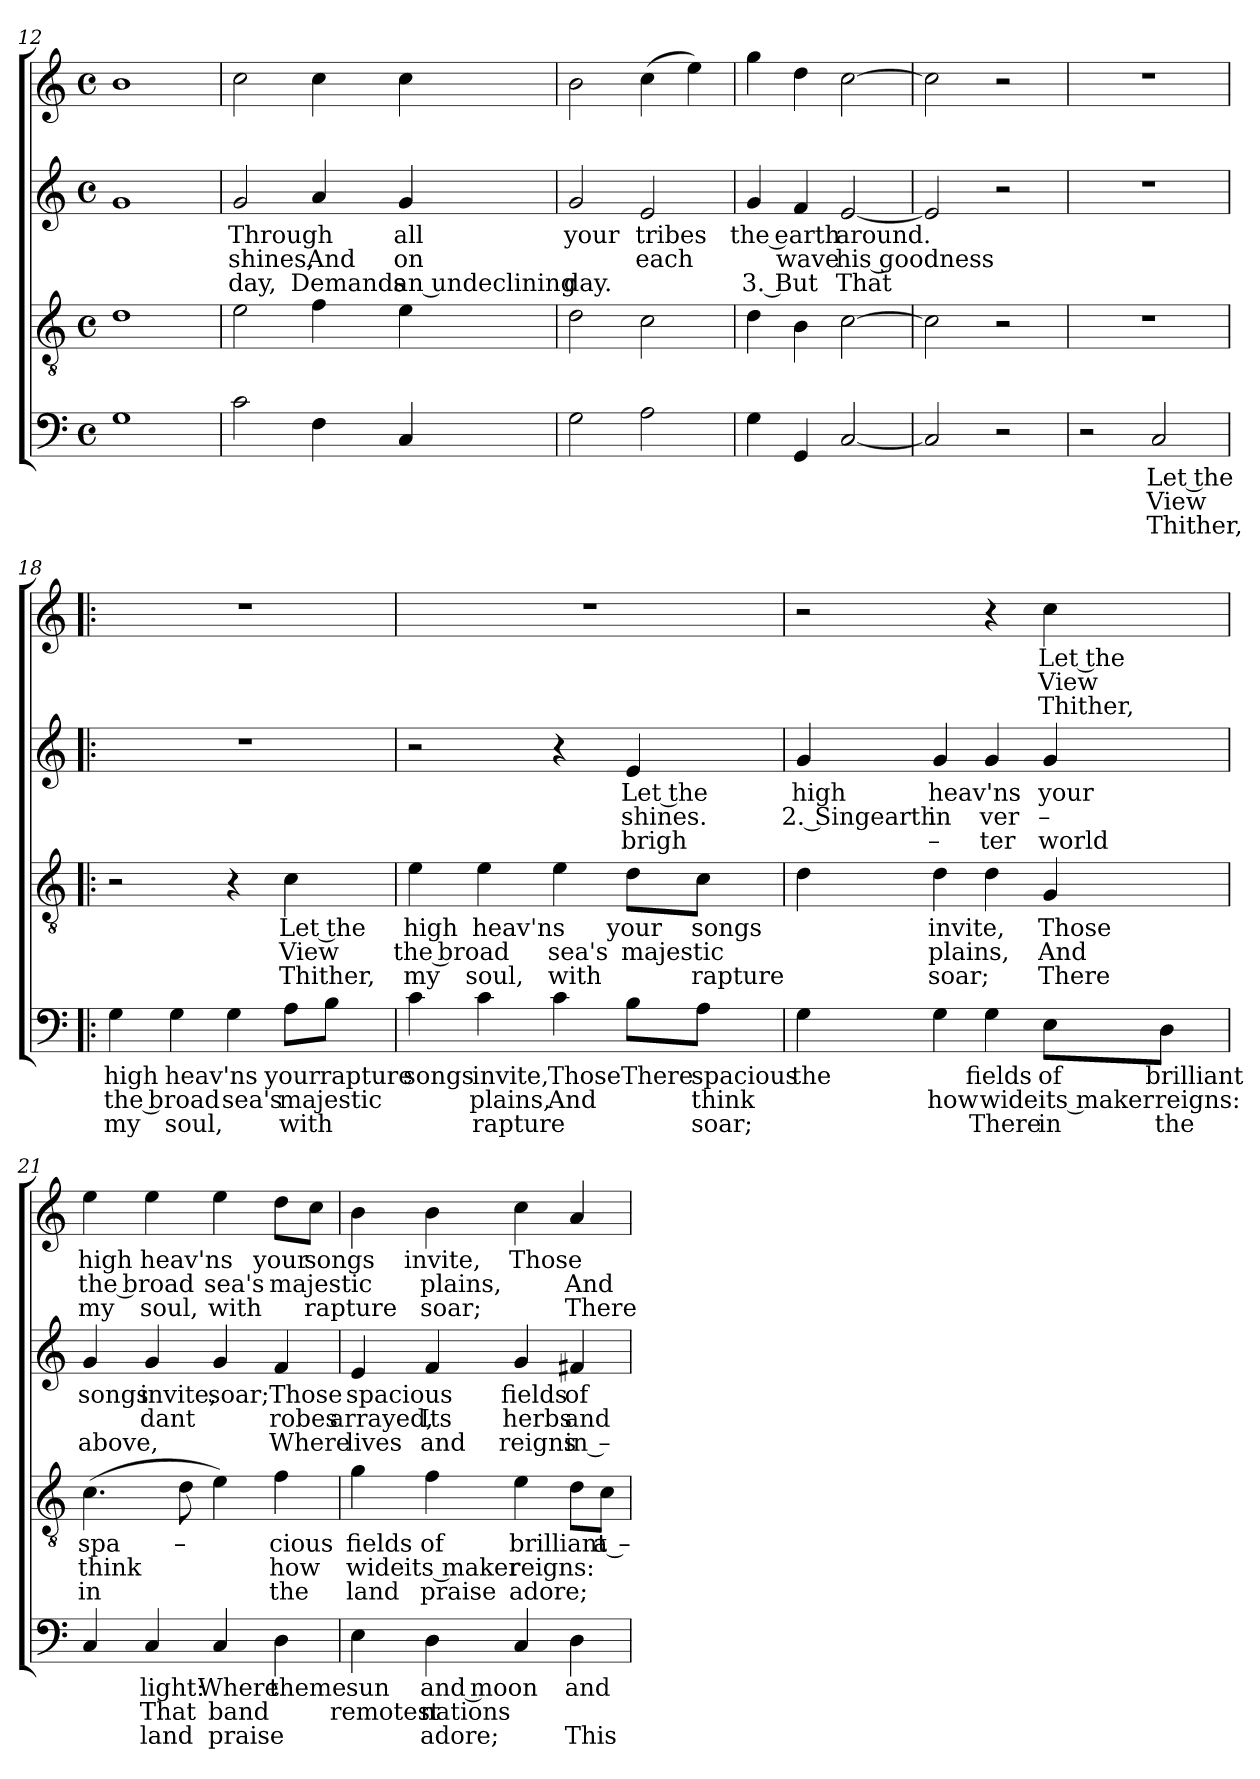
**kern	**text	**text	**text	**kern	**text	**text	**text	**kern	**text	**text	**text	**kern	**text	**text	**text
*part4	*part4	*part4	*part4	*part3	*part3	*part3	*part3	*part2	*part2	*part2	*part2	*part1	*part1	*part1	*part1
*staff4	*staff4	*staff4	*staff4	*staff3	*staff3	*staff3	*staff3	*staff2	*staff2	*staff2	*staff2	*staff1	*staff1	*staff1	*staff1
*clefF4	*	*	*	*clefGv2	*	*	*	*clefG2	*	*	*	*clefG2	*	*	*
*k[]	*	*	*	*k[]	*	*	*	*k[]	*	*	*	*k[]	*	*	*
*C:	*	*	*	*C:	*	*	*	*C:	*	*	*	*C:	*	*	*
*M4/4	*	*	*	*M4/4	*	*	*	*M4/4	*	*	*	*M4/4	*	*	*
*met(c)	*	*	*	*met(c)	*	*	*	*met(c)	*	*	*	*met(c)	*	*	*
=12	=12	=12	=12	=12	=12	=12	=12	=12	=12	=12	=12	=12	=12	=12	=12
1G	.	.	.	1d	.	.	.	1g	.	.	.	1b	.	.	.
!!LO:LB:g=z
=13	=13	=13	=13	=13	=13	=13	=13	=13	=13	=13	=13	=13	=13	=13	=13
!	!	!	!	!LO:N:head=open	!	!	!	!	!LO:LY:b	!LO:LY:b	!LO:LY:b	!	!	!	!
2c\	.	.	.	2e\	.	.	.	2g/	Through	shines,	day,	2cc\	.	.	.
!LO:N:head=solid	!	!	!	!LO:N:head=solid	!	!	!	!LO:N:head=solid	!	!LO:LY:b	!LO:LY:b	!LO:N:head=solid	!	!	!
4F\	.	.	.	4f\	.	.	.	4a/	.	And	Demands	4cc\	.	.	.
!LO:N:head=solid	!	!	!	!LO:N:head=solid	!	!	!	!	!LO:LY:b	!LO:LY:b	!LO:LY:b	!LO:N:head=solid	!	!	!
4C/	.	.	.	4e\	.	.	.	4g/	all	on	an undeclining	4cc\	.	.	.
=14	=14	=14	=14	=14	=14	=14	=14	=14	=14	=14	=14	=14	=14	=14	=14
!	!	!	!	!	!	!	!	!	!LO:LY:b	!	!LO:LY:b	!LO:N:head=open	!	!	!
2G\	.	.	.	2d\	.	.	.	2g/	your	.	day.	2b\	.	.	.
!LO:N:head=open	!	!	!	!	!	!	!	!LO:N:head=open	!LO:LY:b	!LO:LY:b	!	!LO:N:head=solid	!	!	!
2A\	.	.	.	2c\	.	.	.	2e/	tribes	each	.	(>4cc\	.	.	.
!	!	!	!	!	!	!	!	!	!	!	!	!LO:N:head=solid	!	!	!
.	.	.	.	.	.	.	.	.	.	.	.	4ee\)	.	.	.
=15	=15	=15	=15	=15	=15	=15	=15	=15	=15	=15	=15	=15	=15	=15	=15
!	!	!	!	!	!	!	!	!	!LO:LY:b:rj	!	!LO:LY:b:rj	!	!	!	!
4G\	.	.	.	4d\	.	.	.	4g/	the earth	.	3. But	4gg>\	.	.	.
!	!	!	!	!LO:N:head=solid	!	!	!	!LO:N:head=solid	!	!LO:LY:b	!	!	!	!	!
4GG/	.	.	.	4B\	.	.	.	4f/	.	wave	.	4dd\	.	.	.
!	!	!	!	!	!	!	!	!LO:N:head=open	!LO:LY:b	!LO:LY:b	!LO:LY:b	!	!	!	!
[<2C/	.	.	.	[>2c\	.	.	.	[>2e/	around.	his goodness	That	[>2cc\	.	.	.
=16	=16	=16	=16	=16	=16	=16	=16	=16	=16	=16	=16	=16	=16	=16	=16
!	!	!	!	!	!	!	!	!LO:N:head=open	!	!	!	!	!	!	!
2C/]	.	.	.	2c\]	.	.	.	2e/]	.	.	.	2cc\]	.	.	.
2r	.	.	.	2r	.	.	.	2r	.	.	.	2r	.	.	.
=17	=17	=17	=17	=17	=17	=17	=17	=17	=17	=17	=17	=17	=17	=17	=17
2r	.	.	.	1r	.	.	.	1r	.	.	.	1r	.	.	.
!	!LO:LY:b	!LO:LY:b	!LO:LY:b	!	!	!	!	!	!	!	!	!	!	!	!
2C/	Let the	View	Thither,	.	.	.	.	.	.	.	.	.	.	.	.
=18!|:	=18!|:	=18!|:	=18!|:	=18!|:	=18!|:	=18!|:	=18!|:	=18!|:	=18!|:	=18!|:	=18!|:	=18!|:	=18!|:	=18!|:	=18!|:
!	!LO:LY:b	!LO:LY:b	!LO:LY:b	!	!	!	!	!	!	!	!	!	!	!	!
4G\	high	the broad	my	2r	.	.	.	1r	.	.	.	1r	.	.	.
!	!LO:LY:b	!	!LO:LY:b	!	!	!	!	!	!	!	!	!	!	!	!
4G\	heav'ns	.	soul,	.	.	.	.	.	.	.	.	.	.	.	.
!	!	!LO:LY:b	!	!	!	!	!	!	!	!	!	!	!	!	!
4G\	.	sea's	.	4r	.	.	.	.	.	.	.	.	.	.	.
!LO:N:head=solid	!LO:LY:b	!LO:LY:b	!LO:LY:b	!LO:N:head=solid	!LO:LY:b	!LO:LY:b	!LO:LY:b	!	!	!	!	!	!	!	!
8A\L	your	majestic	with	4c\	Let the	View	Thither,	.	.	.	.	.	.	.	.
!LO:N:head=solid	!LO:LY:b	!	!	!	!	!	!	!	!	!	!	!	!	!	!
8B\J	rapture	.	.	.	.	.	.	.	.	.	.	.	.	.	.
=19	=19	=19	=19	=19	=19	=19	=19	=19	=19	=19	=19	=19	=19	=19	=19
!LO:N:head=solid	!LO:LY:b	!	!	!LO:N:head=solid	!LO:LY:b	!LO:LY:b	!LO:LY:b	!	!	!	!	!	!	!	!
4c\	songs	.	.	4e\	high	the broad	my	2r	.	.	.	1r	.	.	.
!LO:N:head=solid	!LO:LY:b	!LO:LY:b	!LO:LY:b	!LO:N:head=solid	!LO:LY:b	!	!LO:LY:b	!	!	!	!	!	!	!	!
4c\	invite,	plains,	rapture	4e\	heav'ns	.	soul,	.	.	.	.	.	.	.	.
!LO:N:head=solid	!LO:LY:b	!LO:LY:b	!	!LO:N:head=solid	!	!LO:LY:b	!LO:LY:b	!	!	!	!	!	!	!	!
4c\	Those	And	.	4e\	.	sea's	with	4r	.	.	.	.	.	.	.
!LO:N:head=solid	!LO:LY:b	!	!	!	!LO:LY:b	!LO:LY:b	!	!LO:N:head=solid	!LO:LY:b	!LO:LY:b	!LO:LY:b	!	!	!	!
8B\L	There	.	.	8d\L	your	majestic	.	4e/	Let the	shines.	brigh	.	.	.	.
!LO:N:head=solid	!LO:LY:b	!LO:LY:b	!LO:LY:b	!LO:N:head=solid	!LO:LY:b	!	!LO:LY:b	!	!	!	!	!	!	!	!
8A\J	spacious	think	soar;	8c\J	songs	.	rapture	.	.	.	.	.	.	.	.
=20	=20	=20	=20	=20	=20	=20	=20	=20	=20	=20	=20	=20	=20	=20	=20
!	!LO:LY:b	!	!	!	!	!	!	!	!LO:LY:b	!LO:LY:b	!	!	!	!	!
4G\	the	.	.	4d\	.	.	.	4g/	high	2. Singearth	.	2r	.	.	.
!	!	!LO:LY:b	!	!	!LO:LY:b	!LO:LY:b	!LO:LY:b	!	!LO:LY:b	!LO:LY:b	!LO:LY:b	!	!	!	!
4G\	.	how	.	4d\	invite,	plains,	soar;	4g/	heav'ns	in	–	.	.	.	.
!	!LO:LY:b	!LO:LY:b	!LO:LY:b	!	!	!	!	!	!	!LO:LY:b	!LO:LY:b	!	!	!	!
4G\	fields	wide	There	4d\	.	.	.	4g/	.	ver	ter	4r	.	.	.
!LO:N:head=solid	!LO:LY:b	!LO:LY:b	!LO:LY:b	!	!LO:LY:b	!LO:LY:b	!LO:LY:b	!	!LO:LY:b	!LO:LY:b	!LO:LY:b	!LO:N:head=solid	!LO:LY:b	!LO:LY:b	!LO:LY:b
8E\L	of	its maker	in	4G/	Those	And	There	4g/	your	–	world	4cc\	Let the	View	Thither,
!	!LO:LY:b	!LO:LY:b	!LO:LY:b	!	!	!	!	!	!	!	!	!	!	!	!
8D\J	brilliant	reigns:	the	.	.	.	.	.	.	.	.	.	.	.	.
=21	=21	=21	=21	=21	=21	=21	=21	=21	=21	=21	=21	=21	=21	=21	=21
!LO:N:head=solid	!	!	!	!LO:N:head=solid	!LO:LY:b	!LO:LY:b	!LO:LY:b	!	!LO:LY:b	!	!LO:LY:b	!LO:N:head=solid	!LO:LY:b	!LO:LY:b	!LO:LY:b
4C/	.	.	.	(>4.c\	spa	think	in	4g/	songs	.	above,	4ee\	high	the broad	my
!LO:N:head=solid	!LO:LY:b	!LO:LY:b	!LO:LY:b	!	!	!	!	!	!LO:LY:b	!LO:LY:b	!	!LO:N:head=solid	!LO:LY:b	!	!LO:LY:b
4C/	light:	That	land	.	.	.	.	4g/	invite,	dant	.	4ee\	heav'ns	.	soul,
!	!	!	!	!	!LO:LY:b:rj	!	!	!	!	!	!	!	!	!	!
.	.	.	.	8d\	–	.	.	.	.	.	.	.	.	.	.
!LO:N:head=solid	!LO:LY:b	!LO:LY:b	!LO:LY:b	!LO:N:head=solid	!	!	!	!	!LO:LY:b	!	!	!LO:N:head=solid	!	!LO:LY:b	!LO:LY:b
4C/	Where	band	praise	4e\)	.	.	.	4g/	soar;	.	.	4ee\	.	sea's	with
!	!LO:LY:b	!	!	!LO:N:head=solid	!LO:LY:b	!LO:LY:b	!LO:LY:b	!LO:N:head=solid	!LO:LY:b	!LO:LY:b	!LO:LY:b	!	!LO:LY:b	!LO:LY:b	!
4D\	theme	.	.	4f\	cious	how	the	4f/	Those	robes	Where	8dd\L	your	majestic	.
!	!	!	!	!	!	!	!	!	!	!	!	!LO:N:head=solid	!LO:LY:b	!	!LO:LY:b
.	.	.	.	.	.	.	.	.	.	.	.	8cc\J	songs	.	rapture
=22	=22	=22	=22	=22	=22	=22	=22	=22	=22	=22	=22	=22	=22	=22	=22
!LO:N:head=solid	!LO:LY:b	!LO:LY:b	!	!	!LO:LY:b	!LO:LY:b	!LO:LY:b	!LO:N:head=solid	!LO:LY:b	!LO:LY:b	!LO:LY:b	!LO:N:head=solid	!	!	!
4E\	sun	remotest	.	4g\	fields	wide	land	4e/	spacious	arrayed,	lives	4b\	.	.	.
!	!LO:LY:b:rj	!LO:LY:b:rj	!LO:LY:b:rj	!LO:N:head=solid	!LO:LY:b	!LO:LY:b	!LO:LY:b	!LO:N:head=solid	!	!LO:LY:b	!LO:LY:b	!LO:N:head=solid	!LO:LY:b	!LO:LY:b	!LO:LY:b
4D\	and moon	nations	adore;	4f\	of	its maker	praise	4f/	.	Its	and	4b\	invite,	plains,	soar;
!LO:N:head=solid	!	!	!	!LO:N:head=solid	!LO:LY:b	!LO:LY:b	!LO:LY:b	!	!LO:LY:b	!LO:LY:b	!LO:LY:b	!LO:N:head=solid	!LO:LY:b	!	!
4C/	.	.	.	4e\	brilliant	reigns:	adore;	4g/	fields	herbs	reigns	4cc\	Those	.	.
!	!LO:LY:b	!	!LO:LY:b	!	!	!	!	!LO:N:head=solid	!LO:LY:b	!LO:LY:b	!LO:LY:b	!LO:N:head=solid	!	!LO:LY:b	!LO:LY:b
4D\	and	.	This	8d\L	.	.	.	4f#X/	of	and	in –	4a/	.	And	There
!	!	!	!	!LO:N:head=solid	!LO:LY:b:rj	!	!	!	!	!	!	!	!	!	!
.	.	.	.	8c\J	a –	.	.	.	.	.	.	.	.	.	.
=	=	=	=	=	=	=	=	=	=	=	=	=	=	=	=
*-	*-	*-	*-	*-	*-	*-	*-	*-	*-	*-	*-	*-	*-	*-	*-
